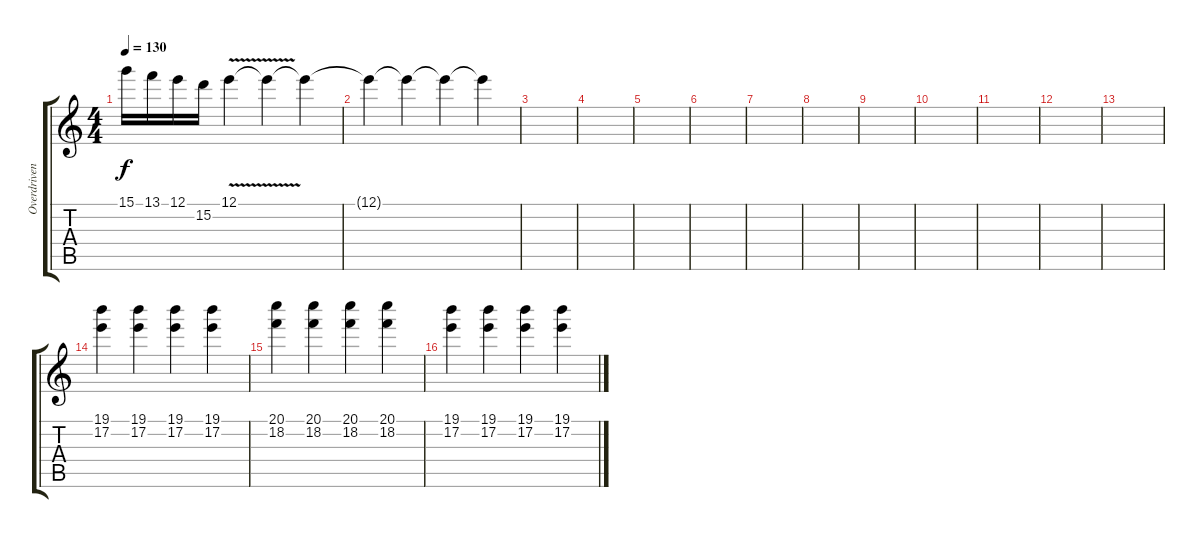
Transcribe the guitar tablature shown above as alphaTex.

\track ("Overdriven Back-Solo Guitar" "Overdriven") {instrument overdrivenguitar}
\staff {score tabs}
\tuning (E4 B3 G3 D3 A2 E2) {hide}
\ts (4 4)
\tempo 130
\clef g2
\ks c
15.1.16{dy f} 13.1.16 12.1.16 15.2.16 12.1{v}.4 12.1{t}.4 12.1{t}.4 |
12.1{t}.4{volume 13} 12.1{t}.4{volume 11} 12.1{t}.4{volume 9} 12.1{t}.4{volume 7} |
|
|
|
|
|
|
|
|
|
|
|
(19.1 17.2).4{volume 8 balance 0} (19.1 17.2).4{volume 6 balance 2} (19.1 17.2).4{volume 4 balance 4} (19.1 17.2).4{volume 2 balance 6} |
(20.1 18.2).4{volume 8 balance 0} (20.1 18.2).4{volume 6 balance 2} (20.1 18.2).4{volume 4 balance 4} (20.1 18.2).4{volume 2 balance 6} |
(19.1 17.2).4{volume 8 balance 0} (19.1 17.2).4{volume 6 balance 2} (19.1 17.2).4{volume 4 balance 4} (19.1 17.2).4{volume 2 balance 6}
